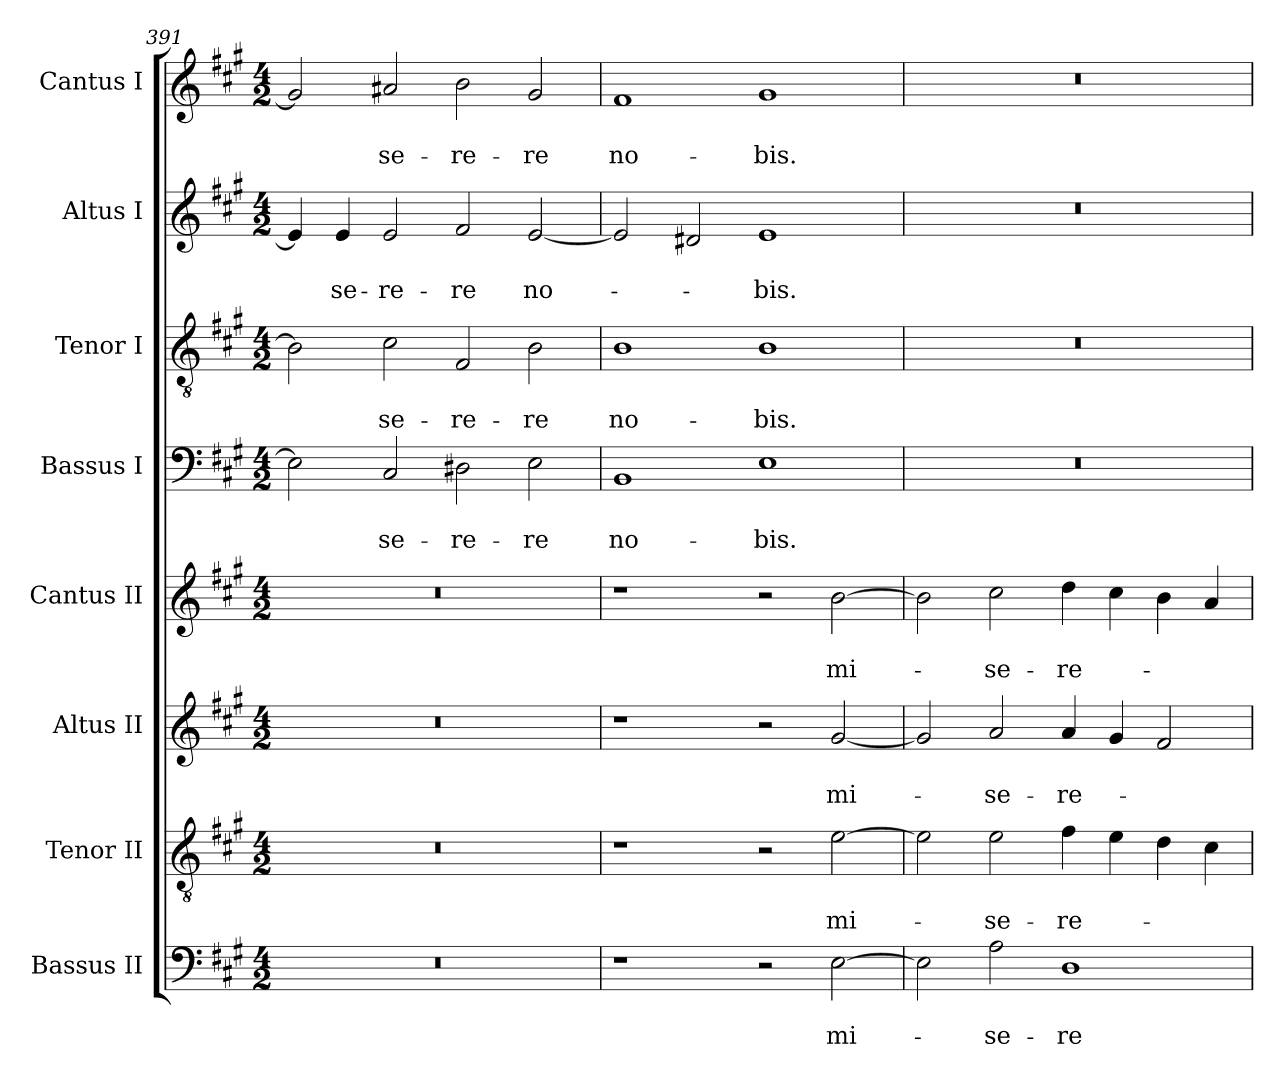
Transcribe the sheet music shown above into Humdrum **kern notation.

**kern	**text	**text	**kern	**text	**text	**kern	**text	**text	**kern	**text	**text	**kern	**text	**text	**kern	**text	**text	**kern	**text	**text	**kern	**text	**text
*part8	*part8	*part8	*part7	*part7	*part7	*part6	*part6	*part6	*part5	*part5	*part5	*part4	*part4	*part4	*part3	*part3	*part3	*part2	*part2	*part2	*part1	*part1	*part1
*staff8	*staff8	*staff8	*staff7	*staff7	*staff7	*staff6	*staff6	*staff6	*staff5	*staff5	*staff5	*staff4	*staff4	*staff4	*staff3	*staff3	*staff3	*staff2	*staff2	*staff2	*staff1	*staff1	*staff1
*I"Bassus II	*	*	*I"Tenor II	*	*	*I"Altus II	*	*	*I"Cantus II	*	*	*I"Bassus I	*	*	*I"Tenor I	*	*	*I"Altus I	*	*	*I"Cantus I	*	*
*I'B II	*	*	*I'T II	*	*	*I'A II	*	*	*I'C II	*	*	*I'B I	*	*	*I'T I	*	*	*I'A I	*	*	*I'C I	*	*
*clefF4	*	*	*clefGv2	*	*	*clefG2	*	*	*clefG2	*	*	*clefF4	*	*	*clefGv2	*	*	*clefG2	*	*	*clefG2	*	*
*k[f#c#g#]	*	*	*k[f#c#g#]	*	*	*k[f#c#g#]	*	*	*k[f#c#g#]	*	*	*k[f#c#g#]	*	*	*k[f#c#g#]	*	*	*k[f#c#g#]	*	*	*k[f#c#g#]	*	*
*A:	*	*	*A:	*	*	*A:	*	*	*A:	*	*	*A:	*	*	*A:	*	*	*A:	*	*	*A:	*	*
*M4/2	*	*	*M4/2	*	*	*M4/2	*	*	*M4/2	*	*	*M4/2	*	*	*M4/2	*	*	*M4/2	*	*	*M4/2	*	*
=391	=391	=391	=391	=391	=391	=391	=391	=391	=391	=391	=391	=391	=391	=391	=391	=391	=391	=391	=391	=391	=391	=391	=391
0r	.	.	0r	.	.	0r	.	.	0r	.	.	2E\]	.	.	2B\]	.	.	4e/]	.	.	2g#/]	.	.
.	.	.	.	.	.	.	.	.	.	.	.	.	.	.	.	.	.	4e/	.	-se-	.	.	.
.	.	.	.	.	.	.	.	.	.	.	.	2C#/	.	-se-	2c#\	.	-se-	2e/	.	-re-	2a#X/	.	-se-
.	.	.	.	.	.	.	.	.	.	.	.	2D#X\	.	-re-	2F#/	.	-re-	2f#/	.	-re	2b\	.	-re-
.	.	.	.	.	.	.	.	.	.	.	.	2E\	.	-re	2B\	.	-re	[2e/	.	no-	2g#/	.	-re
=392	=392	=392	=392	=392	=392	=392	=392	=392	=392	=392	=392	=392	=392	=392	=392	=392	=392	=392	=392	=392	=392	=392	=392
1r	.	.	1r	.	.	1r	.	.	1r	.	.	1BB	.	no-	1B	.	no-	2e/]	.	.	1f#	.	no-
.	.	.	.	.	.	.	.	.	.	.	.	.	.	.	.	.	.	2d#X/	.	.	.	.	.
2r	.	.	2r	.	.	2r	.	.	2r	.	.	1E	.	-bis.	1B	.	-bis.	1e	.	-bis.	1g#	.	-bis.
[2E\	.	mi-	[2e\	.	mi-	[2g#/	.	mi-	[2b\	.	mi-	.	.	.	.	.	.	.	.	.	.	.	.
!!LO:LB:g=z
=393	=393	=393	=393	=393	=393	=393	=393	=393	=393	=393	=393	=393	=393	=393	=393	=393	=393	=393	=393	=393	=393	=393	=393
2E\]	.	.	2e\]	.	.	2g#/]	.	.	2b\]	.	.	0r	.	.	0r	.	.	0r	.	.	0r	.	.
2A\	.	-se-	2e\	.	-se-	2a/	.	-se-	2cc#\	.	-se-	.	.	.	.	.	.	.	.	.	.	.	.
1D	.	-re-	4f#\	.	-re-	4a/	.	-re-	4dd\	.	-re-	.	.	.	.	.	.	.	.	.	.	.	.
.	.	.	4e\	.	.	4g#/	.	.	4cc#\	.	.	.	.	.	.	.	.	.	.	.	.	.	.
.	.	.	4d\	.	.	2f#/	.	.	4b\	.	.	.	.	.	.	.	.	.	.	.	.	.	.
.	.	.	4c#\	.	.	.	.	.	4a/	.	.	.	.	.	.	.	.	.	.	.	.	.	.
=	=	=	=	=	=	=	=	=	=	=	=	=	=	=	=	=	=	=	=	=	=	=	=
*-	*-	*-	*-	*-	*-	*-	*-	*-	*-	*-	*-	*-	*-	*-	*-	*-	*-	*-	*-	*-	*-	*-	*-
